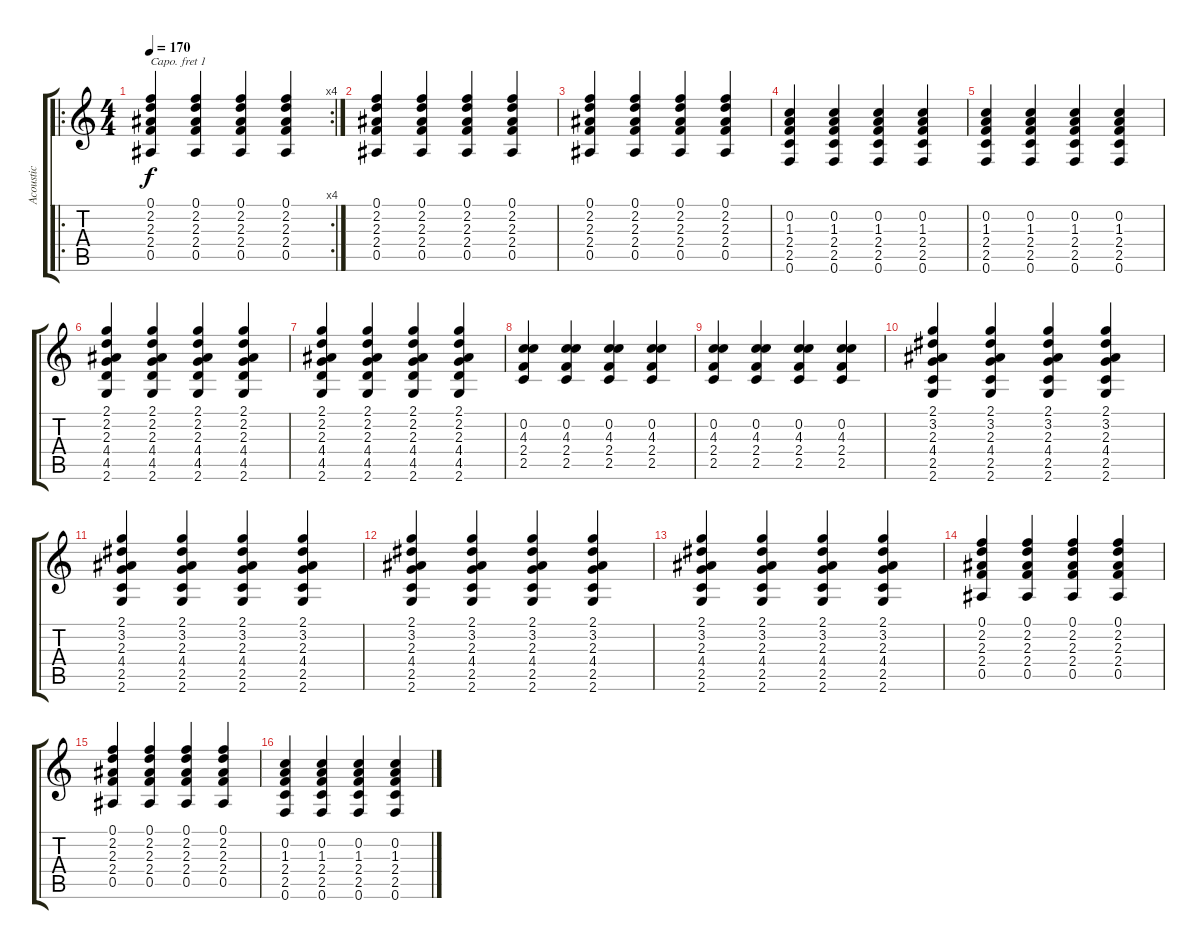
\track ("Acoustic" "Acoustic") {instrument acousticguitarsteel}
\staff {score tabs}
\capo 1
\tuning (E4 B3 G3 D3 A2 E2) {hide}
\ro
\rc 4
\ts (4 4)
\tempo 170
\clef g2
\ks c
(0.1 2.2 2.3 2.4 0.5).4{dy f instrument acousticguitarsteel} (0.1 2.2 2.3 2.4 0.5).4 (0.1 2.2 2.3 2.4 0.5).4 (0.1 2.2 2.3 2.4 0.5).4 |
(0.1 2.2 2.3 2.4 0.5).4 (0.1 2.2 2.3 2.4 0.5).4 (0.1 2.2 2.3 2.4 0.5).4 (0.1 2.2 2.3 2.4 0.5).4 |
(0.1 2.2 2.3 2.4 0.5).4 (0.1 2.2 2.3 2.4 0.5).4 (0.1 2.2 2.3 2.4 0.5).4 (0.1 2.2 2.3 2.4 0.5).4 |
(0.2 1.3 2.4 2.5 0.6).4 (0.2 1.3 2.4 2.5 0.6).4 (0.2 1.3 2.4 2.5 0.6).4 (0.2 1.3 2.4 2.5 0.6).4 |
(0.2 1.3 2.4 2.5 0.6).4 (0.2 1.3 2.4 2.5 0.6).4 (0.2 1.3 2.4 2.5 0.6).4 (0.2 1.3 2.4 2.5 0.6).4 |
(2.1 2.2 2.3 4.4 4.5 2.6).4 (2.1 2.2 2.3 4.4 4.5 2.6).4 (2.1 2.2 2.3 4.4 4.5 2.6).4 (2.1 2.2 2.3 4.4 4.5 2.6).4 |
(2.1 2.2 2.3 4.4 4.5 2.6).4 (2.1 2.2 2.3 4.4 4.5 2.6).4 (2.1 2.2 2.3 4.4 4.5 2.6).4 (2.1 2.2 2.3 4.4 4.5 2.6).4 |
(0.2 4.3 2.4 2.5).4 (0.2 4.3 2.4 2.5).4 (0.2 4.3 2.4 2.5).4 (0.2 4.3 2.4 2.5).4 |
(0.2 4.3 2.4 2.5).4 (0.2 4.3 2.4 2.5).4 (0.2 4.3 2.4 2.5).4 (0.2 4.3 2.4 2.5).4 |
(2.1 3.2 2.3 4.4 2.5 2.6).4 (2.1 3.2 2.3 4.4 2.5 2.6).4 (2.1 3.2 2.3 4.4 2.5 2.6).4 (2.1 3.2 2.3 4.4 2.5 2.6).4 |
(2.1 3.2 2.3 4.4 2.5 2.6).4 (2.1 3.2 2.3 4.4 2.5 2.6).4 (2.1 3.2 2.3 4.4 2.5 2.6).4 (2.1 3.2 2.3 4.4 2.5 2.6).4 |
(2.1 3.2 2.3 4.4 2.5 2.6).4 (2.1 3.2 2.3 4.4 2.5 2.6).4 (2.1 3.2 2.3 4.4 2.5 2.6).4 (2.1 3.2 2.3 4.4 2.5 2.6).4 |
(2.1 3.2 2.3 4.4 2.5 2.6).4 (2.1 3.2 2.3 4.4 2.5 2.6).4 (2.1 3.2 2.3 4.4 2.5 2.6).4 (2.1 3.2 2.3 4.4 2.5 2.6).4 |
(0.1 2.2 2.3 2.4 0.5).4 (0.1 2.2 2.3 2.4 0.5).4 (0.1 2.2 2.3 2.4 0.5).4 (0.1 2.2 2.3 2.4 0.5).4 |
(0.1 2.2 2.3 2.4 0.5).4 (0.1 2.2 2.3 2.4 0.5).4 (0.1 2.2 2.3 2.4 0.5).4 (0.1 2.2 2.3 2.4 0.5).4 |
(0.2 1.3 2.4 2.5 0.6).4 (0.2 1.3 2.4 2.5 0.6).4 (0.2 1.3 2.4 2.5 0.6).4 (0.2 1.3 2.4 2.5 0.6).4
